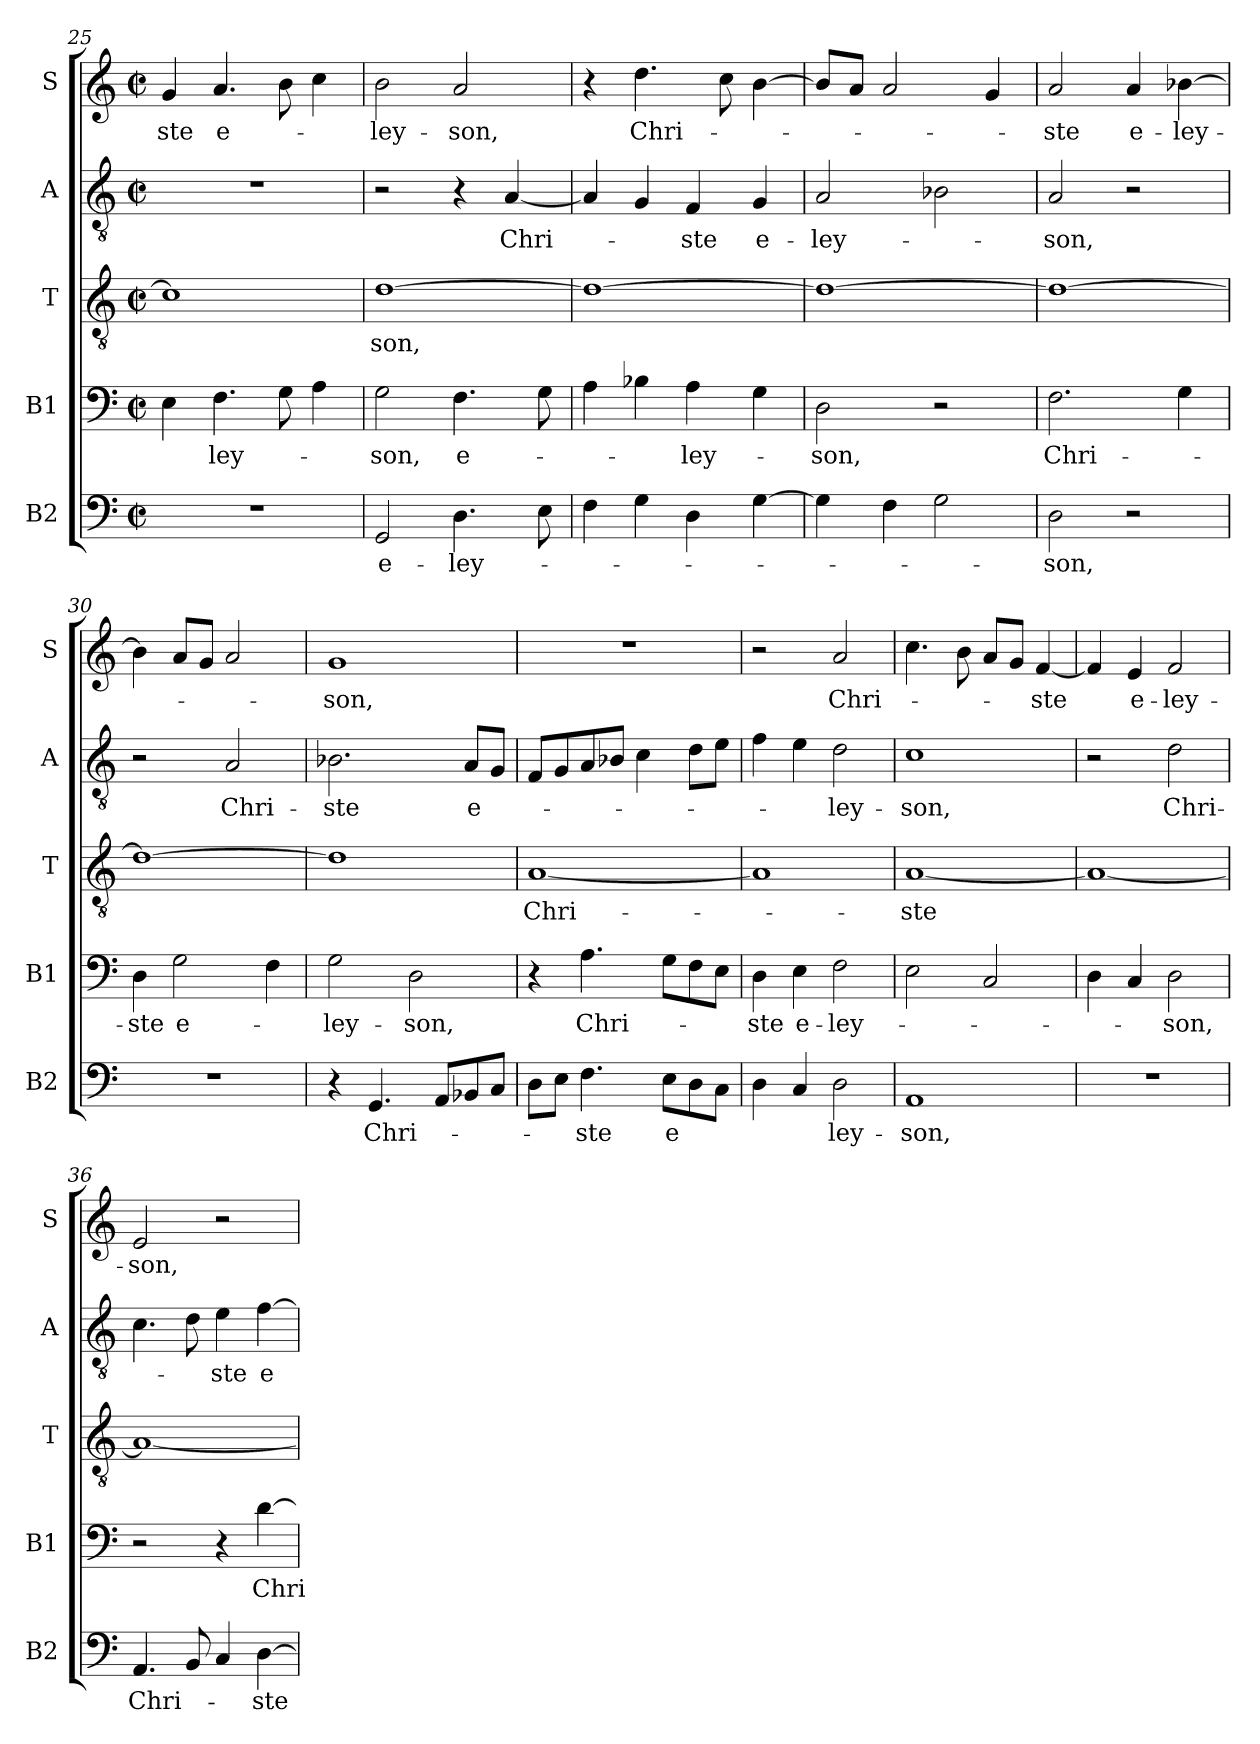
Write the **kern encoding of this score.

**kern	**text	**kern	**text	**kern	**text	**kern	**text	**kern	**text
*part5	*part5	*part4	*part4	*part3	*part3	*part2	*part2	*part1	*part1
*staff5	*staff5	*staff4	*staff4	*staff3	*staff3	*staff2	*staff2	*staff1	*staff1
*I"B2	*	*I"B1	*	*I"T	*	*I"A	*	*I"S	*
*I'B2	*	*I'B1	*	*I'T	*	*I'A	*	*I'S	*
*clefF4	*	*clefF4	*	*clefGv2	*	*clefGv2	*	*clefG2	*
*k[]	*	*k[]	*	*k[]	*	*k[]	*	*k[]	*
*M2/2	*	*M2/2	*	*M2/2	*	*M2/2	*	*M2/2	*
*met(c|)	*	*met(c|)	*	*met(c|)	*	*met(c|)	*	*met(c|)	*
=25	=25	=25	=25	=25	=25	=25	=25	=25	=25
1r	.	4E\	.	1c]	.	1r	.	4g/	-ste
.	.	4.F\	ley-	.	.	.	.	4.a/	e-
.	.	8G\	.	.	.	.	.	8b\	.
.	.	4A\	.	.	.	.	.	4cc\	.
=26	=26	=26	=26	=26	=26	=26	=26	=26	=26
2GG/	e-	2G\	-son,	[1d	-son,	2r	.	2b\	ley-
4.D\	-ley-	4.F\	e-	.	.	4r	.	2a/	-son,
.	.	.	.	.	.	[4A/	Chri-	.	.
8E\	.	8G\	.	.	.	.	.	.	.
=27	=27	=27	=27	=27	=27	=27	=27	=27	=27
4F\	.	4A\	.	1d_	.	4A/]	.	4r	.
4G\	.	4B-X\	.	.	.	4G/	.	4.dd\	Chri-
4D\	.	4A\	-ley-	.	.	4F/	-ste	.	.
.	.	.	.	.	.	.	.	8cc\	.
[4G\	.	4G\	.	.	.	4G/	e-	[4b\	.
=28	=28	=28	=28	=28	=28	=28	=28	=28	=28
4G\]	.	2D\	-son,	1d_	.	2A/	-ley-	8b/L]	.
.	.	.	.	.	.	.	.	8a/J	.
4F\	.	.	.	.	.	.	.	2a/	.
2G\	.	2r	.	.	.	2B-X\	.	.	.
.	.	.	.	.	.	.	.	4g/	.
=29	=29	=29	=29	=29	=29	=29	=29	=29	=29
2D\	-son,	2.F\	Chri-	1d_	.	2A/	-son,	2a/	-ste
2r	.	.	.	.	.	2r	.	4a/	e-
.	.	4G\	.	.	.	.	.	[4b-X\	-ley-
=30	=30	=30	=30	=30	=30	=30	=30	=30	=30
1r	.	4D\	-ste	1d_	.	2r	.	4b-\]	.
.	.	2G\	e-	.	.	.	.	8a/L	.
.	.	.	.	.	.	.	.	8g/J	.
.	.	.	.	.	.	2A/	Chri-	2a/	.
.	.	4F\	.	.	.	.	.	.	.
=31	=31	=31	=31	=31	=31	=31	=31	=31	=31
4r	.	2G\	-ley-	1d]	.	2.B-X\	-ste	1g	-son,
4.GG/	Chri-	.	.	.	.	.	.	.	.
.	.	2D\	-son,	.	.	.	.	.	.
8AA/L	.	.	.	.	.	.	.	.	.
8BB-X/	.	.	.	.	.	8A/L	e-	.	.
8C/J	.	.	.	.	.	8G/J	.	.	.
=32	=32	=32	=32	=32	=32	=32	=32	=32	=32
8D\L	.	4r	.	[1A	Chri-	8F/L	.	1r	.
8E\J	.	.	.	.	.	8G/	.	.	.
4.F\	-ste	4.A\	Chri-	.	.	8A/	.	.	.
.	.	.	.	.	.	8B-X/J	.	.	.
.	.	.	.	.	.	4c\	.	.	.
8E\L	e	8G\L	.	.	.	.	.	.	.
8D\	.	8F\	.	.	.	8d\L	.	.	.
8C\J	.	8E\J	.	.	.	8e\J	.	.	.
=33	=33	=33	=33	=33	=33	=33	=33	=33	=33
4D\	.	4D\	-ste	1A]	.	4f\	.	2r	.
4C/	.	4E\	e-	.	.	4e\	.	.	.
2D\	ley-	2F\	-ley-	.	.	2d\	-ley-	2a/	Chri-
=34	=34	=34	=34	=34	=34	=34	=34	=34	=34
1AA	-son,	2E\	.	[1A	-ste	1c	-son,	4.cc\	.
.	.	.	.	.	.	.	.	8b\	.
.	.	2C/	.	.	.	.	.	8a/L	.
.	.	.	.	.	.	.	.	8g/J	.
.	.	.	.	.	.	.	.	[4f/	-ste
=35	=35	=35	=35	=35	=35	=35	=35	=35	=35
1r	.	4D\	.	1A_	.	2r	.	4f/]	.
.	.	4C/	.	.	.	.	.	4e/	e-
.	.	2D\	-son,	.	.	2d\	Chri-	2f/	-ley-
=36	=36	=36	=36	=36	=36	=36	=36	=36	=36
4.AA/	Chri-	2r	.	1A_	.	4.c\	.	2e/	-son,
8BB/	.	.	.	.	.	8d\	.	.	.
4C/	.	4r	.	.	.	4e\	-ste	2r	.
[4D\	-ste	[4d\	Chri-	.	.	[4f\	e-	.	.
=	=	=	=	=	=	=	=	=	=
*-	*-	*-	*-	*-	*-	*-	*-	*-	*-
